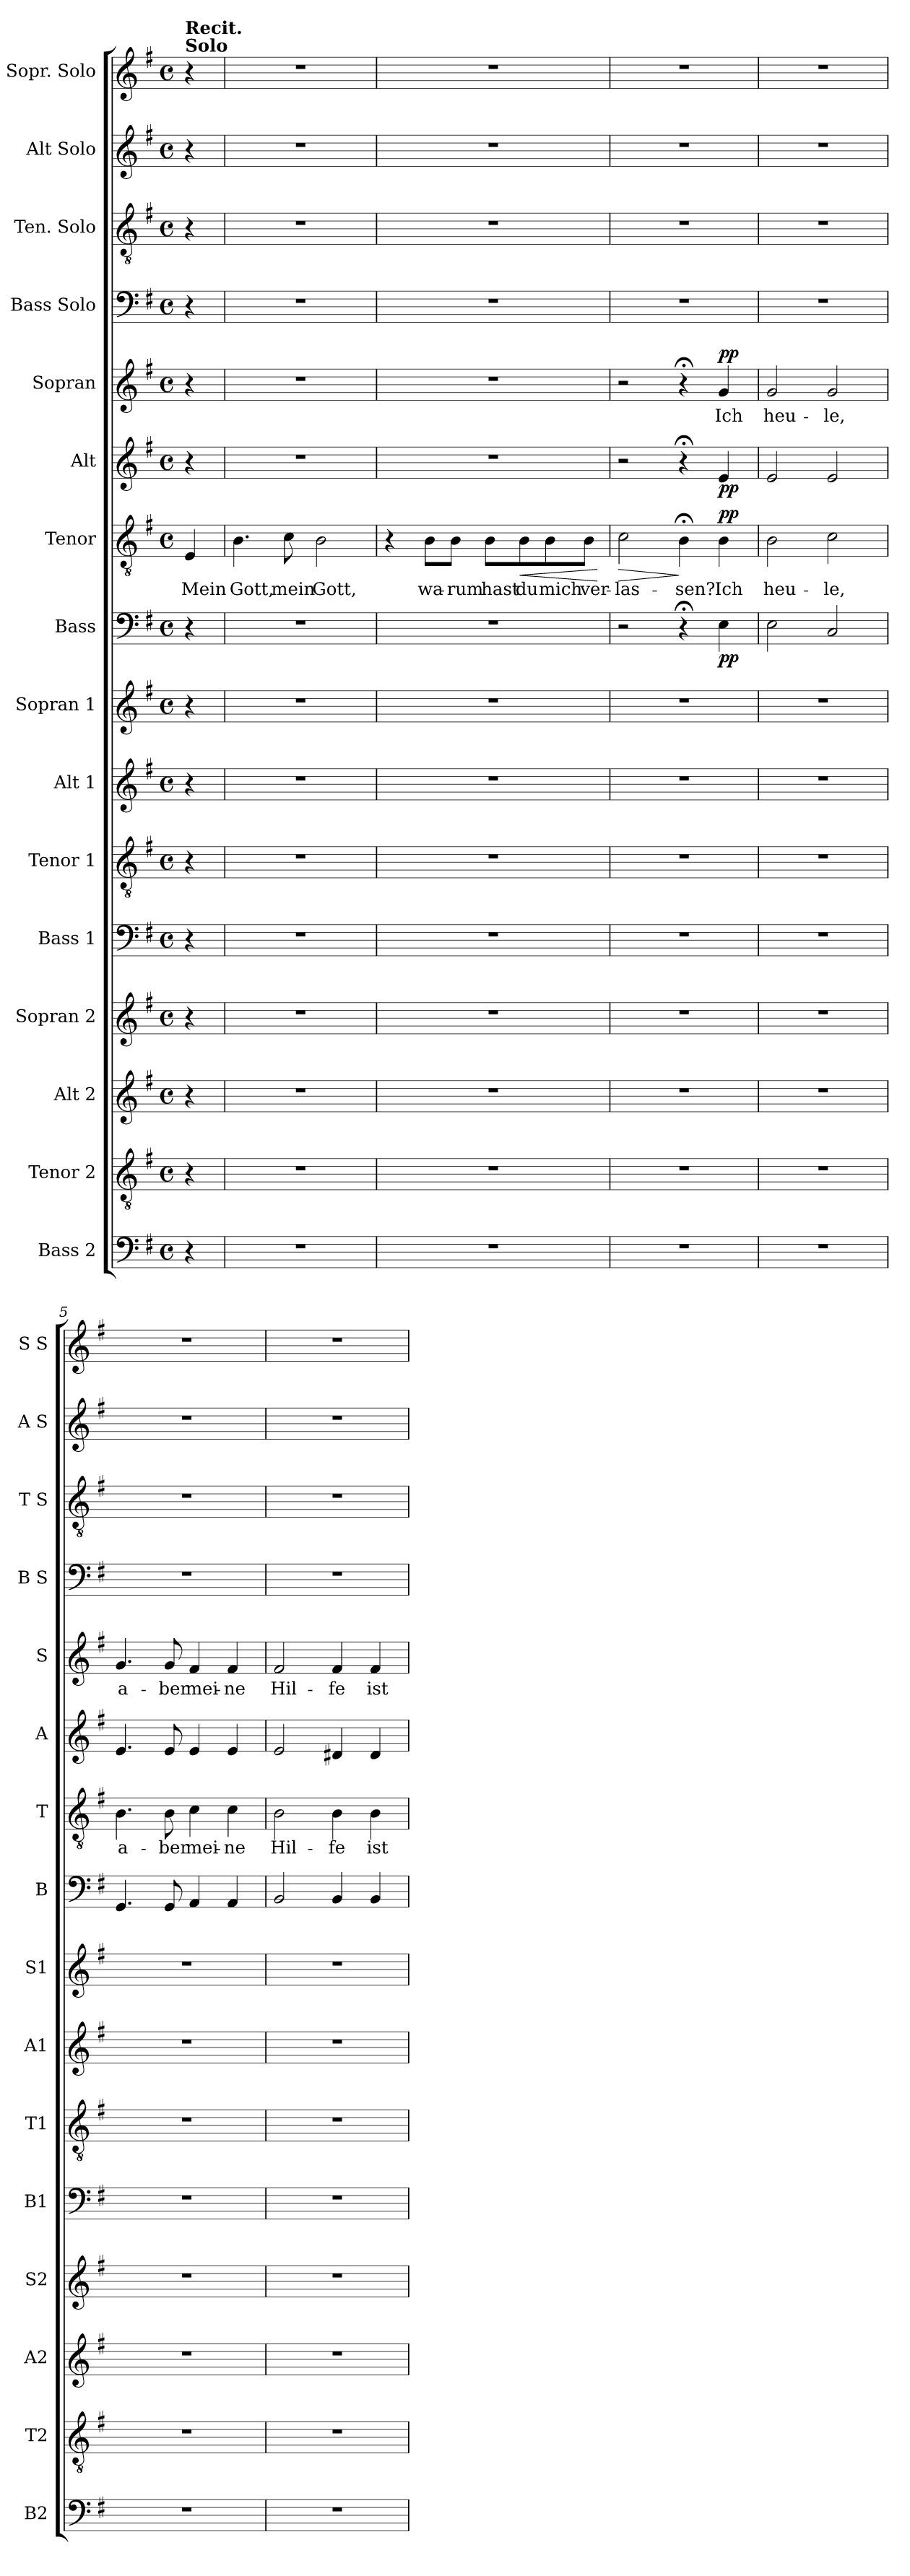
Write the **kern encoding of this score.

**kern	**kern	**kern	**kern	**kern	**kern	**kern	**kern	**kern	**dynam	**kern	**text	**dynam	**kern	**dynam	**kern	**text	**dynam	**kern	**kern	**kern	**kern
*part16	*part15	*part14	*part13	*part12	*part11	*part10	*part9	*part8	*part8	*part7	*part7	*part7	*part6	*part6	*part5	*part5	*part5	*part4	*part3	*part2	*part1
*staff16	*staff15	*staff14	*staff13	*staff12	*staff11	*staff10	*staff9	*staff8	*staff8	*staff7	*staff7	*staff7	*staff6	*staff6	*staff5	*staff5	*staff5	*staff4	*staff3	*staff2	*staff1
*I"Bass 2	*I"Tenor 2	*I"Alt 2	*I"Sopran 2	*I"Bass 1	*I"Tenor 1	*I"Alt 1	*I"Sopran 1	*I"Bass	*	*I"Tenor	*	*	*I"Alt	*	*I"Sopran	*	*	*I"Bass Solo	*I"Ten. Solo	*I"Alt Solo	*I"Sopr. Solo
*I'B2	*I'T2	*I'A2	*I'S2	*I'B1	*I'T1	*I'A1	*I'S1	*I'B	*	*I'T	*	*	*I'A	*	*I'S	*	*	*I'B S	*I'T S	*I'A S	*I'S S
*clefF4	*clefGv2	*clefG2	*clefG2	*clefF4	*clefGv2	*clefG2	*clefG2	*clefF4	*	*clefGv2	*	*	*clefG2	*	*clefG2	*	*	*clefF4	*clefGv2	*clefG2	*clefG2
*k[f#]	*k[f#]	*k[f#]	*k[f#]	*k[f#]	*k[f#]	*k[f#]	*k[f#]	*k[f#]	*	*k[f#]	*	*	*k[f#]	*	*k[f#]	*	*	*k[f#]	*k[f#]	*k[f#]	*k[f#]
*M4/4	*M4/4	*M4/4	*M4/4	*M4/4	*M4/4	*M4/4	*M4/4	*M4/4	*	*M4/4	*	*	*M4/4	*	*M4/4	*	*	*M4/4	*M4/4	*M4/4	*M4/4
*met(c)	*met(c)	*met(c)	*met(c)	*met(c)	*met(c)	*met(c)	*met(c)	*met(c)	*	*met(c)	*	*	*met(c)	*	*met(c)	*	*	*met(c)	*met(c)	*met(c)	*met(c)
=	=	=	=	=	=	=	=	=	=	=	=	=	=	=	=	=	=	=	=	=	=
!	!	!	!	!	!	!	!	!	!	!	!	!	!	!	!	!	!	!	!	!	!LO:TX:a:B:t=Solo
!	!	!	!	!	!	!	!	!	!	!	!	!	!	!	!	!	!	!	!	!	!LO:TX:a:B:t=Recit.
!	!	!	!	!	!	!	!	!	!	!	!LO:LY:b	!	!	!	!	!	!	!	!	!	!
4r	4r	4r	4r	4r	4r	4r	4r	4r	.	4E/	Mein	.	4r	.	4r	.	.	4r	4r	4r	4r
=1	=1	=1	=1	=1	=1	=1	=1	=1	=1	=1	=1	=1	=1	=1	=1	=1	=1	=1	=1	=1	=1
!	!	!	!	!	!	!	!	!	!	!	!LO:LY:b	!	!	!	!	!	!	!	!	!	!
1r	1r	1r	1r	1r	1r	1r	1r	1r	.	4.B\	Gott,	.	1r	.	1r	.	.	1r	1r	1r	1r
!	!	!	!	!	!	!	!	!	!	!	!LO:LY:b	!	!	!	!	!	!	!	!	!	!
.	.	.	.	.	.	.	.	.	.	8c\	mein	.	.	.	.	.	.	.	.	.	.
!	!	!	!	!	!	!	!	!	!	!	!LO:LY:b	!	!	!	!	!	!	!	!	!	!
.	.	.	.	.	.	.	.	.	.	2B\	Gott,	.	.	.	.	.	.	.	.	.	.
=2	=2	=2	=2	=2	=2	=2	=2	=2	=2	=2	=2	=2	=2	=2	=2	=2	=2	=2	=2	=2	=2
1r	1r	1r	1r	1r	1r	1r	1r	1r	.	4r	.	.	1r	.	1r	.	.	1r	1r	1r	1r
!	!	!	!	!	!	!	!	!	!	!	!LO:LY:b	!	!	!	!	!	!	!	!	!	!
.	.	.	.	.	.	.	.	.	.	8B\L	wa-	.	.	.	.	.	.	.	.	.	.
!	!	!	!	!	!	!	!	!	!	!	!LO:LY:b	!	!	!	!	!	!	!	!	!	!
.	.	.	.	.	.	.	.	.	.	8B\J	-rum	.	.	.	.	.	.	.	.	.	.
!	!	!	!	!	!	!	!	!	!	!	!LO:LY:b	!	!	!	!	!	!	!	!	!	!
.	.	.	.	.	.	.	.	.	.	8B\L	hast	.	.	.	.	.	.	.	.	.	.
!	!	!	!	!	!	!	!	!	!	!	!LO:LY:b	!LO:HP:b	!	!	!	!	!	!	!	!	!
.	.	.	.	.	.	.	.	.	.	8B\	du	<	.	.	.	.	.	.	.	.	.
!	!	!	!	!	!	!	!	!	!	!	!LO:LY:b	!	!	!	!	!	!	!	!	!	!
.	.	.	.	.	.	.	.	.	.	8B\	mich	.	.	.	.	.	.	.	.	.	.
!	!	!	!	!	!	!	!	!	!	!	!LO:LY:b	!	!	!	!	!	!	!	!	!	!
.	.	.	.	.	.	.	.	.	.	8B\J	ver-	.	.	.	.	.	.	.	.	.	.
.	.	.	.	.	.	.	.	.	.	.	.	[	.	.	.	.	.	.	.	.	.
=3	=3	=3	=3	=3	=3	=3	=3	=3	=3	=3	=3	=3	=3	=3	=3	=3	=3	=3	=3	=3	=3
!	!	!	!	!	!	!	!	!	!	!	!LO:LY:b	!LO:HP:b	!	!	!	!	!	!	!	!	!
1r	1r	1r	1r	1r	1r	1r	1r	2r	.	2c\	-las-	>	2r	.	2r	.	.	1r	1r	1r	1r
!	!	!	!	!	!	!	!	!	!	!	!LO:LY:b	!	!	!	!	!	!	!	!	!	!
.	.	.	.	.	.	.	.	4r;<	.	4B;<\	-sen?	]	4r;<	.	4r;<	.	.	.	.	.	.
!	!	!	!	!	!	!	!	!	!LO:DY:b	!	!LO:LY:b	!LO:DY:b	!	!LO:DY:b	!	!LO:LY:b	!LO:DY:b	!	!	!	!
.	.	.	.	.	.	.	.	4E\	pp	4B\	Ich	pp	4e/	pp	4g/	Ich	pp	.	.	.	.
=4	=4	=4	=4	=4	=4	=4	=4	=4	=4	=4	=4	=4	=4	=4	=4	=4	=4	=4	=4	=4	=4
!	!	!	!	!	!	!	!	!	!	!	!LO:LY:b	!	!	!	!	!LO:LY:b	!	!	!	!	!
1r	1r	1r	1r	1r	1r	1r	1r	2E\	.	2B\	heu-	.	2e/	.	2g/	heu-	.	1r	1r	1r	1r
!	!	!	!	!	!	!	!	!	!	!	!LO:LY:b	!	!	!	!	!LO:LY:b	!	!	!	!	!
.	.	.	.	.	.	.	.	2C/	.	2c\	-le,	.	2e/	.	2g/	-le,	.	.	.	.	.
!!LO:PB:g=z
=5	=5	=5	=5	=5	=5	=5	=5	=5	=5	=5	=5	=5	=5	=5	=5	=5	=5	=5	=5	=5	=5
!	!	!	!	!	!	!	!	!	!	!	!LO:LY:b	!	!	!	!	!LO:LY:b	!	!	!	!	!
1r	1r	1r	1r	1r	1r	1r	1r	4.GG/	.	4.B\	a-	.	4.e/	.	4.g/	a-	.	1r	1r	1r	1r
!	!	!	!	!	!	!	!	!	!	!	!LO:LY:b	!	!	!	!	!LO:LY:b	!	!	!	!	!
.	.	.	.	.	.	.	.	8GG/	.	8B\	-ber	.	8e/	.	8g/	-ber	.	.	.	.	.
!	!	!	!	!	!	!	!	!	!	!	!LO:LY:b	!	!	!	!	!LO:LY:b	!	!	!	!	!
.	.	.	.	.	.	.	.	4AA/	.	4c\	mei-	.	4e/	.	4f#/	mei-	.	.	.	.	.
!	!	!	!	!	!	!	!	!	!	!	!LO:LY:b	!	!	!	!	!LO:LY:b	!	!	!	!	!
.	.	.	.	.	.	.	.	4AA/	.	4c\	-ne	.	4e/	.	4f#/	-ne	.	.	.	.	.
=6	=6	=6	=6	=6	=6	=6	=6	=6	=6	=6	=6	=6	=6	=6	=6	=6	=6	=6	=6	=6	=6
!	!	!	!	!	!	!	!	!	!	!	!LO:LY:b	!	!	!	!	!LO:LY:b	!	!	!	!	!
1r	1r	1r	1r	1r	1r	1r	1r	2BB/	.	2B\	Hil-	.	2e/	.	2f#/	Hil-	.	1r	1r	1r	1r
!	!	!	!	!	!	!	!	!	!	!	!LO:LY:b	!	!	!	!	!LO:LY:b	!	!	!	!	!
.	.	.	.	.	.	.	.	4BB/	.	4B\	-fe	.	4d#X/	.	4f#/	-fe	.	.	.	.	.
!	!	!	!	!	!	!	!	!	!	!	!LO:LY:b	!	!	!	!	!LO:LY:b	!	!	!	!	!
.	.	.	.	.	.	.	.	4BB/	.	4B\	ist	.	4d#/	.	4f#/	ist	.	.	.	.	.
=	=	=	=	=	=	=	=	=	=	=	=	=	=	=	=	=	=	=	=	=	=
*-	*-	*-	*-	*-	*-	*-	*-	*-	*-	*-	*-	*-	*-	*-	*-	*-	*-	*-	*-	*-	*-
